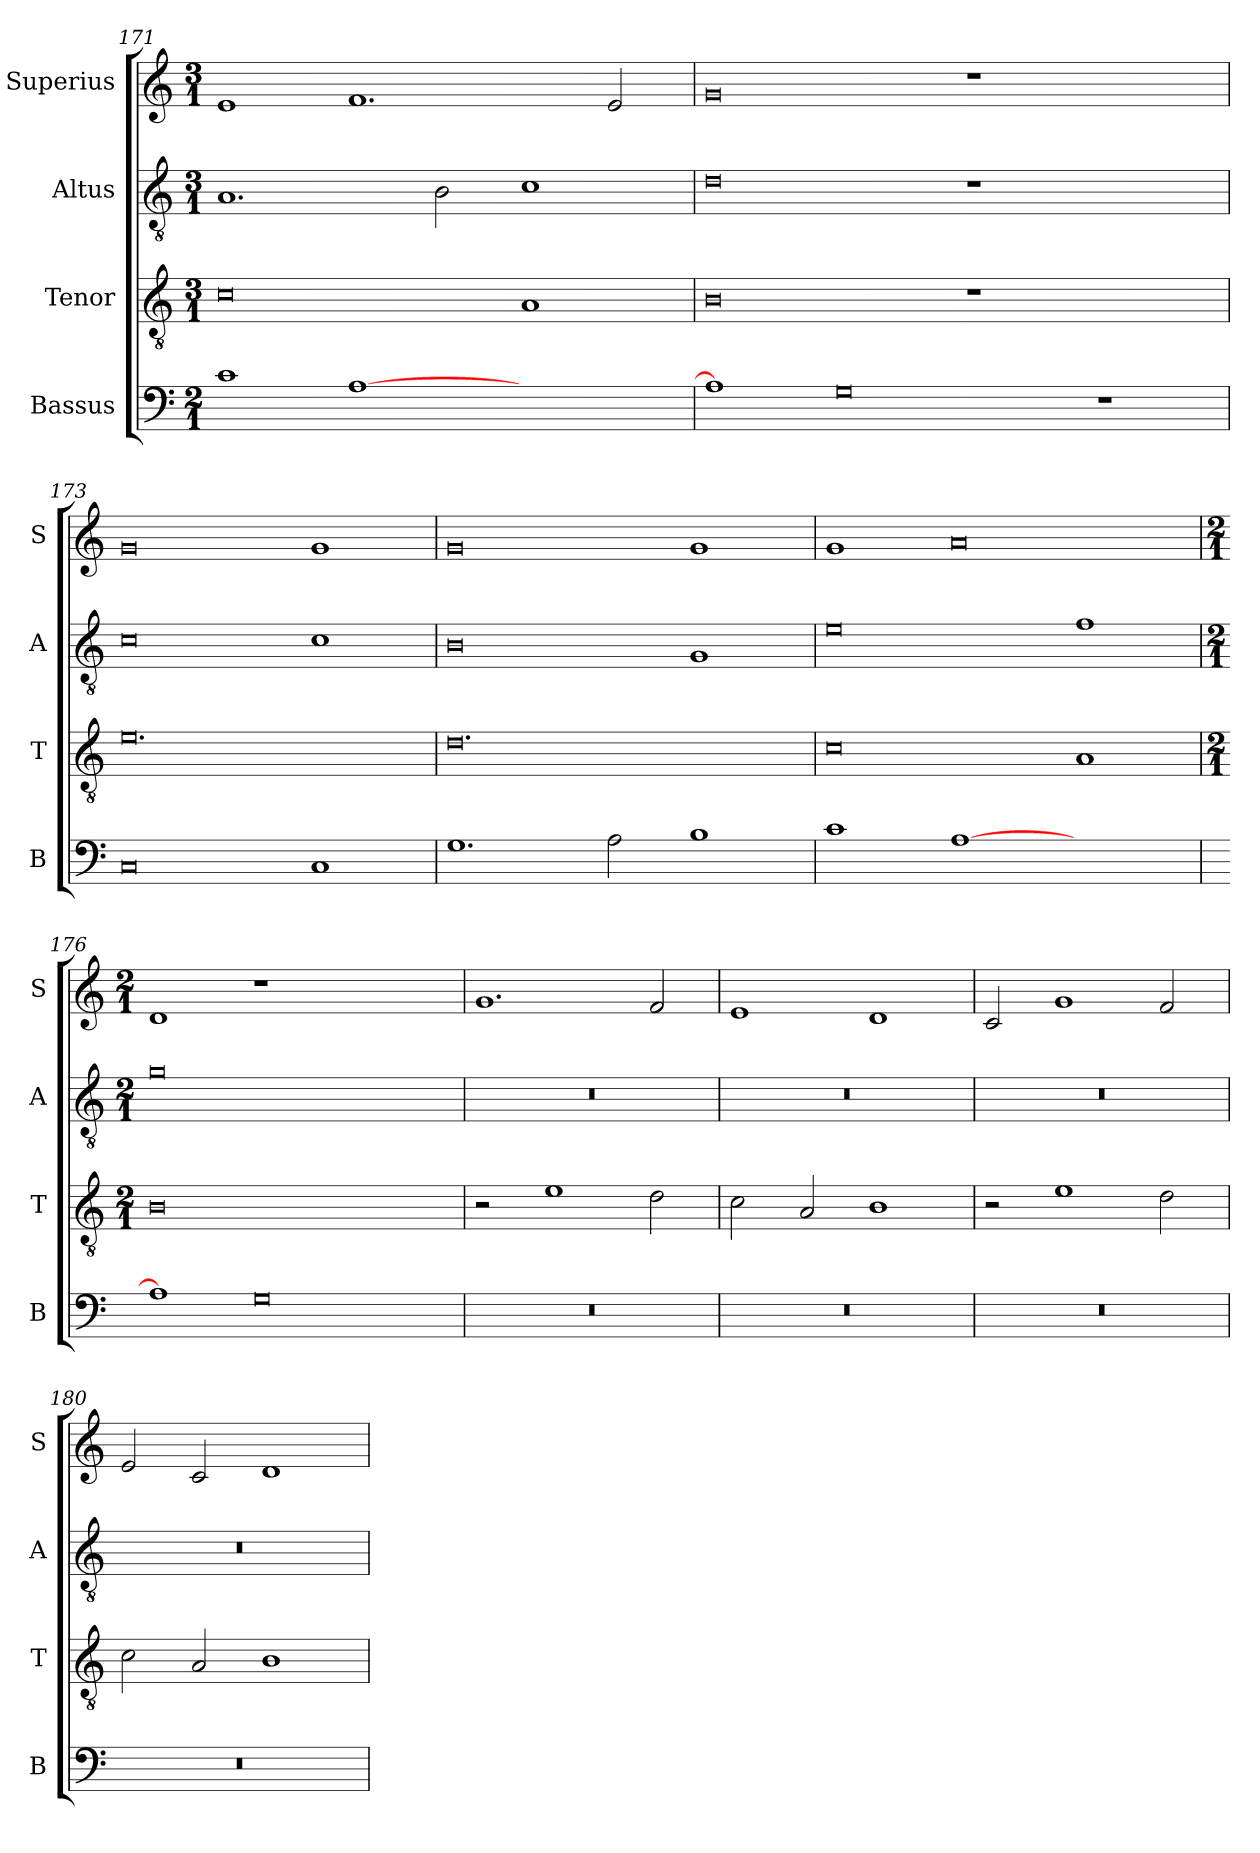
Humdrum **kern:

**kern	**kern	**kern	**kern
*part4	*part3	*part2	*part1
*staff4	*staff3	*staff2	*staff1
*I"Bassus	*I"Tenor	*I"Altus	*I"Superius
*I'B	*I'T	*I'A	*I'S
*clefF4	*clefGv2	*clefGv2	*clefG2
*k[]	*k[]	*k[]	*k[]
*M2/1	*M3/1	*M3/1	*M3/1
=171	=171	=171	=171
1c	0c	1.A	1e
[1A	.	.	1.f
.	.	2B\	.
1ryy	1A	1c	.
.	.	.	2e/
=172	=172	=172	=172
1A]	0B	0d	0g
0G	.	.	.
.	1r	1r	1r
1r	1ryy	1ryy	1ryy
=173	=173	=173	=173
0C	0.e	0c	0g
1C	.	1c	1g
=174	=174	=174	=174
1.G	0.d	0B	0g
2A\	.	.	.
1B	.	1G	1g
=175	=175	=175	=175
1c	0c	0e	1g
[1A	.	.	0a
1ryy	1A	1f	.
=176	=176	=176	=176
*	*M2/1	*M2/1	*M2/1
1A]	0B	0g	1d
0G	.	.	1r
.	1ryy	1ryy	1ryy
=177	=177	=177	=177
0r	2r	0r	1.g
.	1e	.	.
.	2d\	.	2f/
=178	=178	=178	=178
0r	2c\	0r	1e
.	2A/	.	.
.	1B	.	1d
=179	=179	=179	=179
0r	2r	0r	2c/
.	1e	.	1g
.	2d\	.	2f/
=180	=180	=180	=180
0r	2c\	0r	2e/
.	2A/	.	2c/
.	1B	.	1d
=	=	=	=
*-	*-	*-	*-
